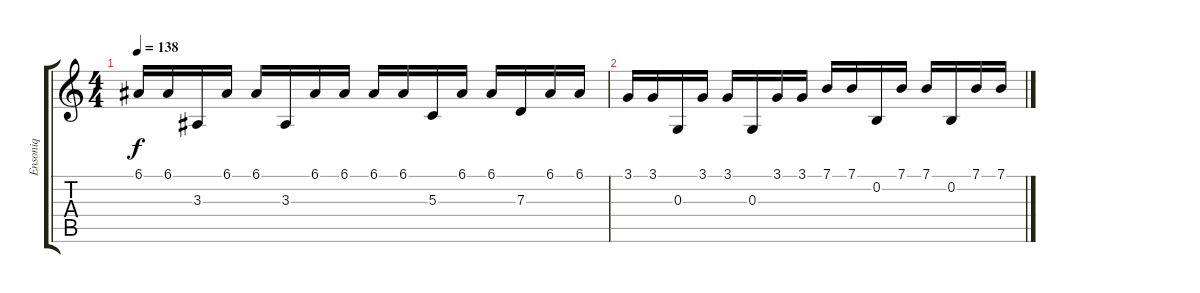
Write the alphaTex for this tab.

\track ("Ensoniq" "Ensoniq") {instrument fx4atmosphere}
\staff {score tabs}
\tuning (E4 B3 G3 D3 A2 E2) {hide}
\ts (4 4)
\tempo 138
\clef g2
\ks c
6.1.16{dy f} 6.1.16 3.3.16 6.1.16 6.1.16 3.3.16 6.1.16 6.1.16 6.1.16 6.1.16 5.3.16 6.1.16 6.1.16 7.3.16 6.1.16 6.1.16 |
3.1.16 3.1.16 0.3.16 3.1.16 3.1.16 0.3.16 3.1.16 3.1.16 7.1.16 7.1.16 0.2.16 7.1.16 7.1.16 0.2.16 7.1.16 7.1.16
